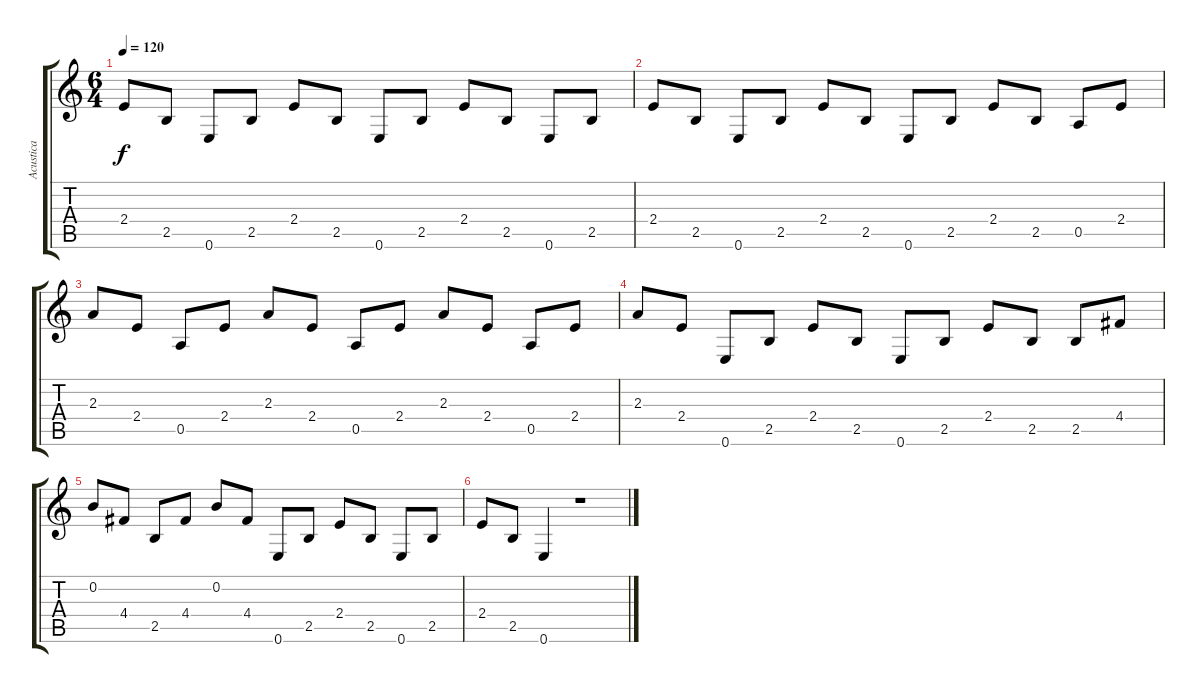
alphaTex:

\track ("Acustica" "Acustica") {instrument acousticguitarnylon}
\staff {score tabs}
\tuning (E4 B3 G3 D3 A2 E2) {hide}
\ts (6 4)
\tempo 120
\clef g2
\ks c
2.4.8{dy f} 2.5.8 0.6.8 2.5.8 2.4.8 2.5.8 0.6.8 2.5.8 2.4.8 2.5.8 0.6.8 2.5.8 |
2.4.8 2.5.8 0.6.8 2.5.8 2.4.8 2.5.8 0.6.8 2.5.8 2.4.8 2.5.8 0.5.8 2.4.8 |
2.3.8 2.4.8 0.5.8 2.4.8 2.3.8 2.4.8 0.5.8 2.4.8 2.3.8 2.4.8 0.5.8 2.4.8 |
2.3.8 2.4.8 0.6.8 2.5.8 2.4.8 2.5.8 0.6.8 2.5.8 2.4.8 2.5.8 2.5.8 4.4.8 |
0.2.8 4.4.8 2.5.8 4.4.8 0.2.8 4.4.8 0.6.8 2.5.8 2.4.8 2.5.8 0.6.8 2.5.8 |
2.4.8 2.5.8 0.6.4 r.1
